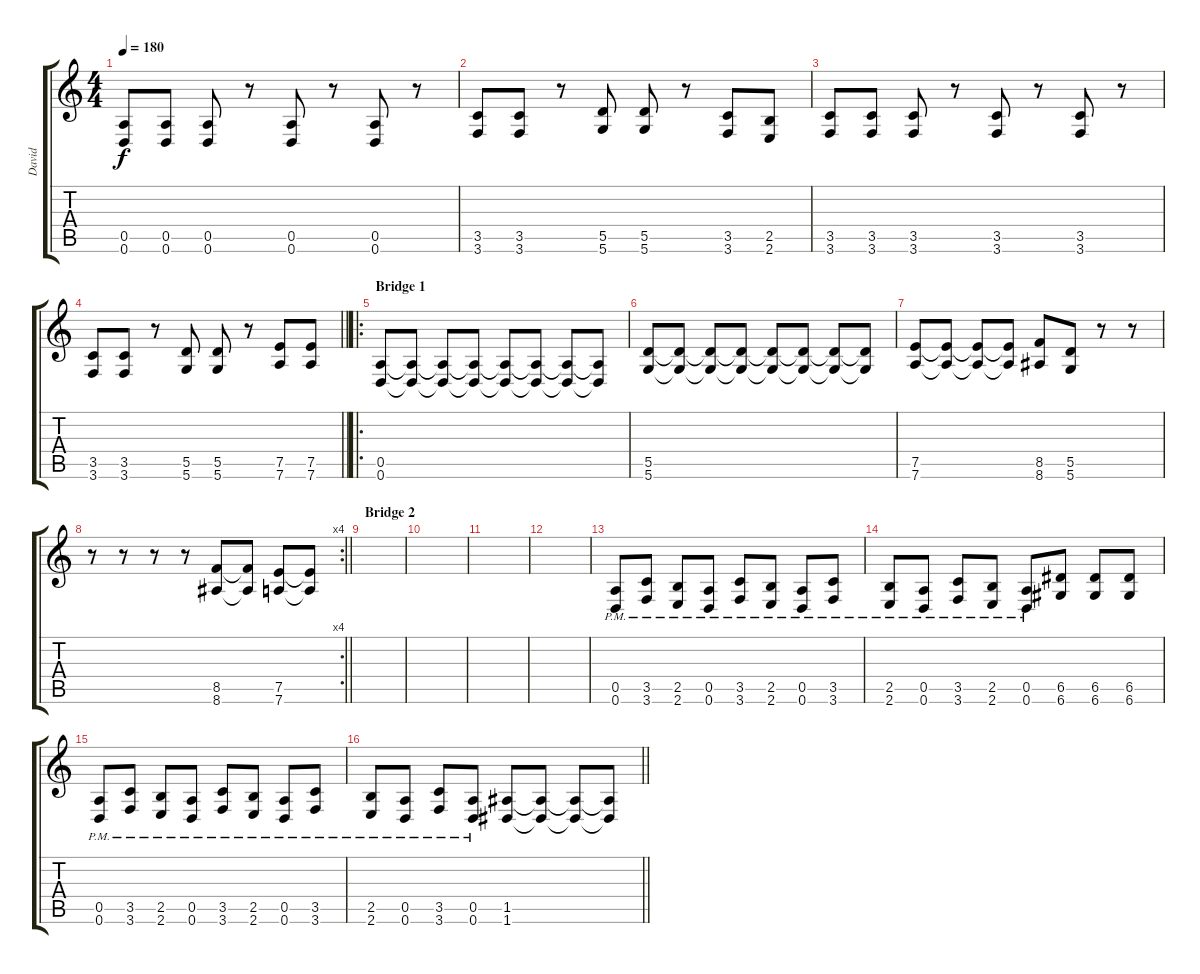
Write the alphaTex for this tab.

\track ("David" "David") {instrument distortionguitar}
\staff {score tabs}
\tuning (E4 B3 G3 D3 A2 D2) {hide}
\ts (4 4)
\tempo 180
\clef g2
\ks c
(0.5 0.6).8{dy f} (0.5 0.6).8 (0.5 0.6).8 r.8 (0.5 0.6).8 r.8 (0.5 0.6).8 r.8 |
(3.5 3.6).8 (3.5 3.6).8 r.8 (5.5 5.6).8 (5.5 5.6).8 r.8 (3.5 3.6).8 (2.5 2.6).8 |
(3.5 3.6).8 (3.5 3.6).8 (3.5 3.6).8 r.8 (3.5 3.6).8 r.8 (3.5 3.6).8 r.8 |
\barLineRight lightlight
(3.5 3.6).8 (3.5 3.6).8 r.8 (5.5 5.6).8 (5.5 5.6).8 r.8 (7.5 7.6).8 (7.5 7.6).8 |
\ro
\section ("" "Bridge 1")
(0.5 0.6).8 (0.5{t} 0.6{t}).8 (0.5{t} 0.6{t}).8 (0.5{t} 0.6{t}).8 (0.5{t} 0.6{t}).8 (0.5{t} 0.6{t}).8 (0.5{t} 0.6{t}).8 (0.5{t} 0.6{t}).8 |
(5.5 5.6).8 (5.5{t} 5.6{t}).8 (5.5{t} 5.6{t}).8 (5.5{t} 5.6{t}).8 (5.5{t} 5.6{t}).8 (5.5{t} 5.6{t}).8 (5.5{t} 5.6{t}).8 (5.5{t} 5.6{t}).8 |
(7.5 7.6).8 (7.5{t} 7.6{t}).8 (7.5{t} 7.6{t}).8 (7.5{t} 7.6{t}).8 (8.5 8.6).8 (5.5 5.6).8 r.8 r.8 |
\rc 4
\barLineRight lightlight
r.8 r.8 r.8 r.8 (8.5 8.6).8 (8.5{t} 8.6{t}).8 (7.5 7.6).8 (7.5{t} 7.6{t}).8 |
\section ("" "Bridge 2")
|
|
|
|
(0.5{pm} 0.6{pm}).8 (3.5{pm} 3.6{pm}).8 (2.5{pm} 2.6{pm}).8 (0.5{pm} 0.6{pm}).8 (3.5{pm} 3.6{pm}).8 (2.5{pm} 2.6{pm}).8 (0.5{pm} 0.6{pm}).8 (3.5{pm} 3.6{pm}).8 |
(2.5{pm} 2.6{pm}).8 (0.5{pm} 0.6{pm}).8 (3.5{pm} 3.6{pm}).8 (2.5{pm} 2.6{pm}).8 (0.5{pm} 0.6{pm}).8 (6.5 6.6).8 (6.5 6.6).8 (6.5 6.6).8 |
(0.5{pm} 0.6{pm}).8 (3.5{pm} 3.6{pm}).8 (2.5{pm} 2.6{pm}).8 (0.5{pm} 0.6{pm}).8 (3.5{pm} 3.6{pm}).8 (2.5{pm} 2.6{pm}).8 (0.5{pm} 0.6{pm}).8 (3.5{pm} 3.6{pm}).8 |
\barLineRight lightlight
(2.5{pm} 2.6{pm}).8 (0.5{pm} 0.6{pm}).8 (3.5{pm} 3.6{pm}).8 (0.5{pm} 0.6{pm}).8 (1.5 1.6).8 (1.5{t} 1.6{t}).8 (1.5{t} 1.6{t}).8 (1.5{t} 1.6{t}).8
